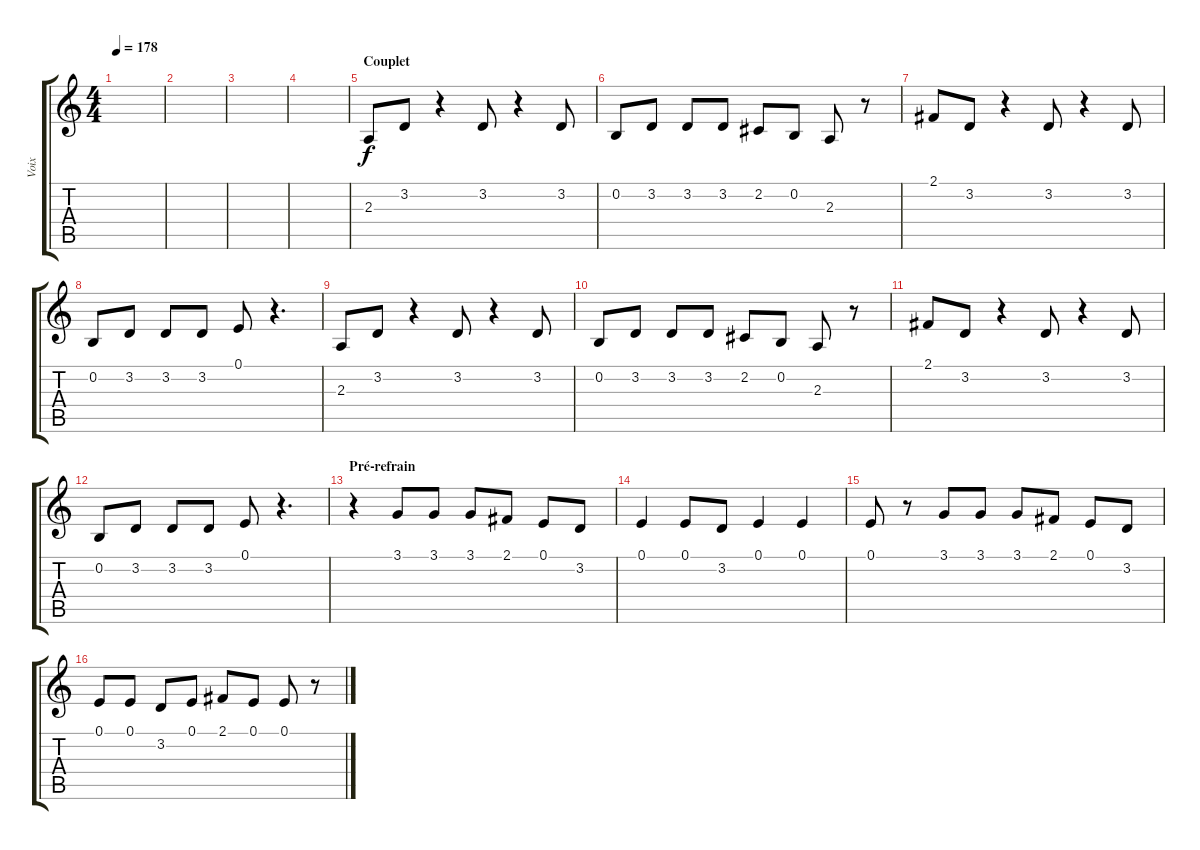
\track ("Voix" "Voix") {instrument englishhorn}
\staff {score tabs}
\tuning (E4 B3 G3 D3 A2 E2) {hide}
\ts (4 4)
\tempo 178
\clef g2
\ks c
|
|
|
|
\section ("" "Couplet")
2.3.8 3.2.8 r.4 3.2.8 r.4 3.2.8 |
0.2.8 3.2.8 3.2.8 3.2.8 2.2.8 0.2.8 2.3.8 r.8 |
2.1.8 3.2.8 r.4 3.2.8 r.4 3.2.8 |
0.2.8 3.2.8 3.2.8 3.2.8 0.1.8 r.4{d} |
2.3.8 3.2.8 r.4 3.2.8 r.4 3.2.8 |
0.2.8 3.2.8 3.2.8 3.2.8 2.2.8 0.2.8 2.3.8 r.8 |
2.1.8 3.2.8 r.4 3.2.8 r.4 3.2.8 |
0.2.8 3.2.8 3.2.8 3.2.8 0.1.8 r.4{d} |
\section ("" "Pré-refrain")
r.4 3.1.8 3.1.8 3.1.8 2.1.8 0.1.8 3.2.8 |
0.1.4 0.1.8 3.2.8 0.1.4 0.1.4 |
0.1.8 r.8 3.1.8 3.1.8 3.1.8 2.1.8 0.1.8 3.2.8 |
0.1.8 0.1.8 3.2.8 0.1.8 2.1.8 0.1.8 0.1.8 r.8
